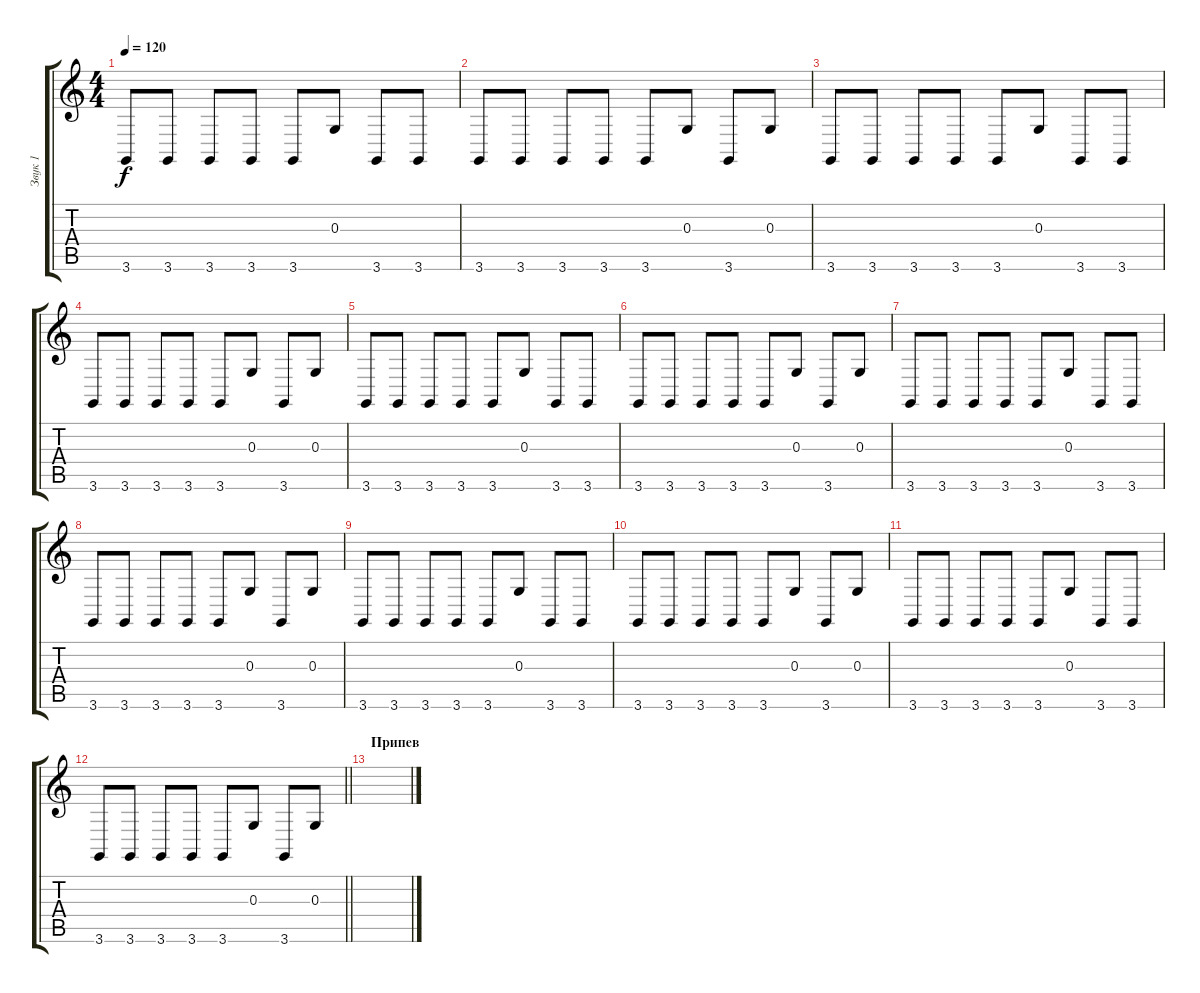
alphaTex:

\track ("Звук 1" "Звук 1") {instrument pad3polysynth}
\staff {score tabs}
\tuning (E4 B3 G3 D3 A2 E2) {hide}
\ts (4 4)
\tempo 120
\clef g2
\ks c
3.6.8{dy f} 3.6.8 3.6.8 3.6.8 3.6.8 0.3.8 3.6.8 3.6.8 |
3.6.8 3.6.8 3.6.8 3.6.8 3.6.8 0.3.8 3.6.8 0.3.8 |
3.6.8 3.6.8 3.6.8 3.6.8 3.6.8 0.3.8 3.6.8 3.6.8 |
3.6.8 3.6.8 3.6.8 3.6.8 3.6.8 0.3.8 3.6.8 0.3.8 |
3.6.8 3.6.8 3.6.8 3.6.8 3.6.8 0.3.8 3.6.8 3.6.8 |
3.6.8 3.6.8 3.6.8 3.6.8 3.6.8 0.3.8 3.6.8 0.3.8 |
3.6.8 3.6.8 3.6.8 3.6.8 3.6.8 0.3.8 3.6.8 3.6.8 |
3.6.8 3.6.8 3.6.8 3.6.8 3.6.8 0.3.8 3.6.8 0.3.8 |
3.6.8 3.6.8 3.6.8 3.6.8 3.6.8 0.3.8 3.6.8 3.6.8 |
3.6.8 3.6.8 3.6.8 3.6.8 3.6.8 0.3.8 3.6.8 0.3.8 |
3.6.8 3.6.8 3.6.8 3.6.8 3.6.8 0.3.8 3.6.8 3.6.8 |
\barLineRight lightlight
3.6.8 3.6.8 3.6.8 3.6.8 3.6.8 0.3.8 3.6.8 0.3.8 |
\section ("" "Припев")
